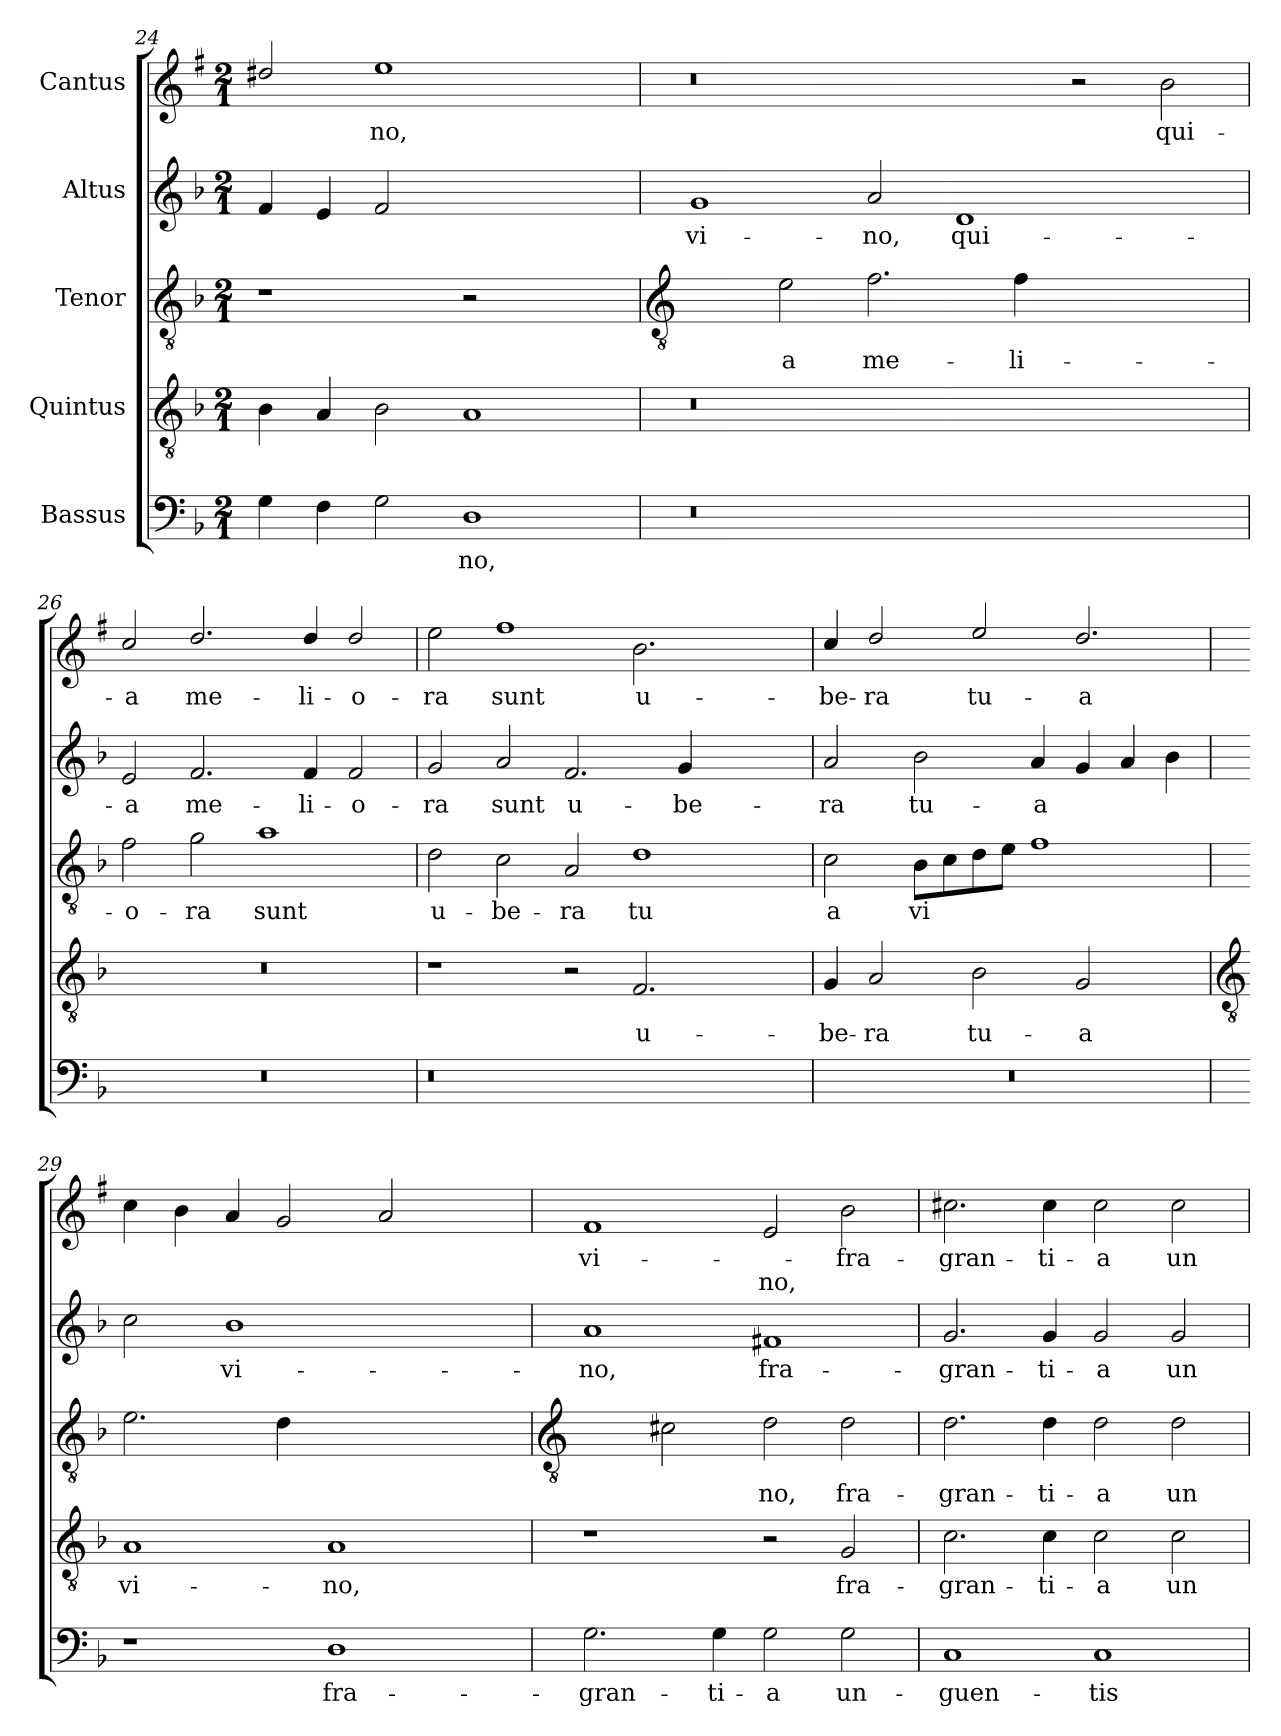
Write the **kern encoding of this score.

**kern	**text	**kern	**text	**kern	**text	**kern	**text	**kern	**text	**text
*part5	*part5	*part4	*part4	*part3	*part3	*part2	*part2	*part1	*part1	*part1
*staff5	*staff5	*staff4	*staff4	*staff3	*staff3	*staff2	*staff2	*staff1	*staff1	*staff1
*I"Bassus	*	*I"Quintus	*	*I"Tenor	*	*I"Altus	*	*I"Cantus	*	*
!!LO:LB:g=z
*clefF4	*	*clefGv2	*	*clefGv2	*	*clefG2	*	*clefG2	*	*
*	*	*	*	*	*	*	*	*ITrd1c2	*	*
*k[b-]	*	*k[b-]	*	*k[b-]	*	*k[b-]	*	*k[b-]	*	*
*F:	*	*F:	*	*F:	*	*F:	*	*F:	*	*
*M2/1	*	*M2/1	*	*M2/1	*	*M2/1	*	*M2/1	*	*
=24	=24	=24	=24	=24	=24	=24	=24	=24	=24	=24
*	*	*	*	*	*	*	*	*^	*	*
4G	.	4B-	.	1r	.	4f	.	2cc#X	0ryy	.	.
4F	.	4A	.	.	.	4e	.	.	.	.	.
!	!	!	!	!	!	!	!	!	!	!LO:LY:b	!
2G	.	2B-	.	.	.	2f	.	1dd	.	no,	.
!	!LO:LY:b	!	!	!	!	!	!	!	!	!	!
1D	no,	1A	.	2r	.	1ryy	.	.	.	.	.
!	!	!	!	!	!LO:LY:b	!	!	!	!	!	!
.	.	.	.	[2dyy	qui	.	.	2ryy	.	.	.
!!LO:LB:g=z	!!
=25	=25	=25	=25	=25	=25	=25	=25	=25	=25	=25	=25
*	*	*	*	*clefGv2	*	*	*	*	*	*	*
!	!	!	!	!	!	!	!LO:LY:b	!	!	!	!
0r	.	0r	.	2dyy]	.	1g	vi-	0r	0ryy	.	.
!	!	!	!	!	!LO:LY:b	!	!	!	!	!	!
.	.	.	.	2e	a	.	.	.	.	.	.
!	!	!	!	!	!LO:LY:b	!	!LO:LY:b	!	!	!	!
.	.	.	.	2.f	me-	2a	-no,	.	.	.	.
!	!	!	!	!	!	!	!LO:LY:b	!	!	!	!
.	.	.	.	.	.	1d	qui-	.	.	.	.
!	!	!	!	!	!LO:LY:b	!	!	!	!	!	!
.	.	.	.	4f	-li-	.	.	.	.	.	.
1ryy	.	1ryy	.	1ryy	.	.	.	2r	1ryy	.	.
!	!	!	!	!	!	!	!	!	!	!LO:LY:b	!
.	.	.	.	.	.	2ryy	.	2a	.	qui-	.
=26	=26	=26	=26	=26	=26	=26	=26	=26	=26	=26	=26
!	!	!	!	!	!LO:LY:b	!	!LO:LY:b	!	!	!LO:LY:b	!
0r	.	0r	.	2f	-o-	2e	-a	2b-	0ryy	-a	.
!	!	!	!	!	!LO:LY:b	!	!LO:LY:b	!	!	!LO:LY:b	!
.	.	.	.	2g	-ra	2.f	me-	2.cc	.	me-	.
!	!	!	!	!	!LO:LY:b	!	!	!	!	!	!
.	.	.	.	1a	sunt	.	.	.	.	.	.
!	!	!	!	!	!	!	!LO:LY:b	!	!	!LO:LY:b	!
.	.	.	.	.	.	4f	-li-	4cc	.	-li-	.
!	!	!	!	!	!	!	!LO:LY:b	!	!	!LO:LY:b	!
.	.	.	.	.	.	2f	-o-	2cc	.	-o-	.
=27	=27	=27	=27	=27	=27	=27	=27	=27	=27	=27	=27
!	!	!	!	!	!LO:LY:b	!	!LO:LY:b	!	!	!LO:LY:b	!
0r	.	1r	.	2d	u-	2g	-ra	2dd	1ryy	-ra	.
!	!	!	!	!	!LO:LY:b	!	!LO:LY:b	!	!	!LO:LY:b	!
.	.	.	.	2c	-be-	2a	sunt	1ee	.	sunt	.
!	!	!	!	!	!LO:LY:b	!	!LO:LY:b	!	!	!	!
.	.	2r	.	2A	-ra	2.f	u-	.	2ryy	.	.
!	!	!	!LO:LY:b	!	!LO:LY:b	!	!	!	!	!LO:LY:b	!
.	.	2.F	u-	1d	tu	.	.	2.a	2ryy	u-	.
!	!	!	!	!	!	!	!LO:LY:b	!	!	!	!
.	.	.	.	.	.	4g	-be-	.	.	.	.
2ryy	.	.	.	.	.	2ryy	.	.	4ryy	.	.
.	.	4ryy	.	.	.	.	.	4ryy	4ryy	.	.
=27	=27	=27	=27	=27	=27	=27	=27	=27	=27	=27	=27
!	!	!	!LO:LY:b	!	!LO:LY:b	!	!LO:LY:b	!	!	!LO:LY:b	!
0r	.	4G	-be-	2c	a	2a	-ra	4b-	0ryy	-be-	.
!	!	!	!LO:LY:b	!	!	!	!	!	!	!LO:LY:b	!
.	.	2A	-ra	.	.	.	.	2cc	.	-ra	.
!	!	!	!	!	!LO:LY:b	!	!LO:LY:b	!	!	!	!
.	.	.	.	8B-L	vi	2b-	tu-	.	.	.	.
.	.	.	.	8c	.	.	.	.	.	.	.
!	!	!	!LO:LY:b	!	!	!	!	!	!	!LO:LY:b	!
.	.	2B-	tu-	8d	.	.	.	2dd	.	tu-	.
.	.	.	.	8eJ	.	.	.	.	.	.	.
!	!	!	!	!	!	!	!LO:LY:b	!	!	!	!
.	.	.	.	1f	.	4a	-a	.	.	.	.
!	!	!	!LO:LY:b	!	!	!	!	!	!	!LO:LY:b	!
.	.	2G	-a	.	.	4g	.	2.cc	.	-a	.
.	.	.	.	.	.	4a	.	.	.	.	.
.	.	4ryy	.	.	.	4b-	.	.	.	.	.
!!LO:LB:g=z	!!
=29	=29	=29	=29	=29	=29	=29	=29	=29	=29	=29	=29
*	*	*clefGv2	*	*	*	*	*	*	*	*	*
!	!	!	!LO:LY:b	!	!	!	!	!	!	!	!
1r	.	1A	vi-	2.e	.	2cc	.	4b-	4ryy	.	.
.	.	.	.	.	.	.	.	4a	1..ryy	.	.
!	!	!	!	!	!	!	!LO:LY:b	!	!	!	!
.	.	.	.	.	.	1b-	vi-	4g	.	.	.
.	.	.	.	4d	.	.	.	2f	.	.	.
!	!LO:LY:b	!	!LO:LY:b	!	!	!	!	!	!	!	!
1D	fra-	1A	-no,	[2dyy	.	.	.	.	.	.	.
.	.	.	.	.	.	.	.	2g	.	.	.
.	.	.	.	2ryy	.	2ryy	.	.	.	.	.
.	.	.	.	.	.	.	.	4ryy	.	.	.
*	*	*	*	*	*	*	*	*v	*v	*	*
!!LO:LB:g=z
=30	=30	=30	=30	=30	=30	=30	=30	=30	=30	=30
*	*	*	*	*clefGv2	*	*	*	*	*	*
!	!LO:LY:b	!	!	!	!	!	!LO:LY:b	!	!LO:LY:b	!
2.G	-gran-	1r	.	2dyy]	.	1a	-no,	1e	vi-	.
.	.	.	.	2c#	.	.	.	.	.	.
!	!LO:LY:b	!	!	!	!	!	!	!	!	!
4G	-ti-	.	.	.	.	.	.	.	.	.
!	!LO:LY:b	!	!	!	!LO:LY:b	!	!LO:LY:b	!	!	!LO:LY:b
2G	-a	2r	.	2d	no,	1f#X	fra-	2d	.	-no,
!	!LO:LY:b	!	!LO:LY:b	!	!LO:LY:b	!	!	!	!LO:LY:b	!
2G	un-	2G	fra-	2d	fra-	.	.	2a	fra-	.
=31	=31	=31	=31	=31	=31	=31	=31	=31	=31	=31
!	!LO:LY:b	!	!LO:LY:b	!	!LO:LY:b	!	!LO:LY:b	!	!LO:LY:b	!
1C	-guen-	2.c	-gran-	2.d	-gran-	2.g	-gran-	2.bn	-gran-	.
!	!	!	!LO:LY:b	!	!LO:LY:b	!	!LO:LY:b	!	!LO:LY:b	!
.	.	4c	-ti-	4d	-ti-	4g	-ti-	4b	-ti-	.
!	!LO:LY:b	!	!LO:LY:b	!	!LO:LY:b	!	!LO:LY:b	!	!LO:LY:b	!
1C	-tis	2c	-a	2d	-a	2g	-a	2b	-a	.
!	!	!	!LO:LY:b	!	!LO:LY:b	!	!LO:LY:b	!	!LO:LY:b	!
.	.	2c	un-	2d	un-	2g	un-	2b	un-	.
=	=	=	=	=	=	=	=	=	=	=
*-	*-	*-	*-	*-	*-	*-	*-	*-	*-	*-
